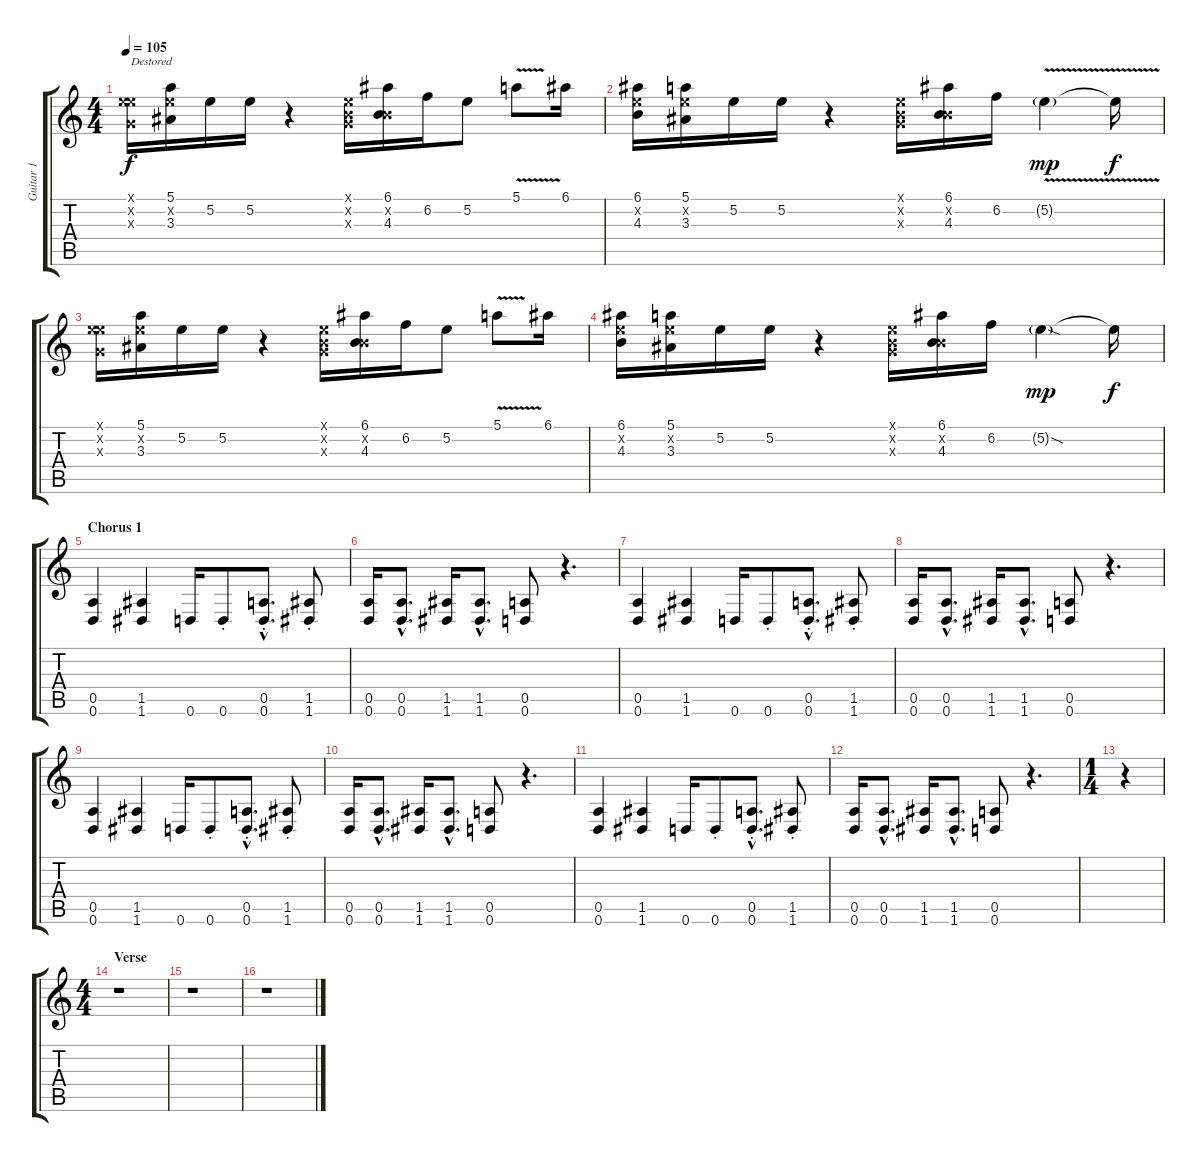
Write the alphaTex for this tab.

\track ("Guitar 1" "Guitar 1") {instrument overdrivenguitar}
\staff {score tabs}
\tuning (E4 B3 G3 D3 A2 D2) {hide}
\ts (4 4)
\tempo 105
\clef g2
\ks c
(0.1{x} 5.2{x} 0.3{x}).16{txt "Destored" dy f instrument overdrivenguitar} (5.1 5.2{x} 3.3).16 5.2.16 5.2.16 r.4 (0.1{x} 0.2{x} 0.3{x}).16 (6.1 0.2{x} 4.3).16 6.2.16 5.2.8 5.1{v}.8 6.1.16 |
(6.1 5.2{x} 4.3).16 (5.1 5.2{x} 3.3).16 5.2.16 5.2.16 r.4 (0.1{x} 0.2{x} 0.3{x}).16 (6.1 0.2{x} 4.3).16 6.2.16 5.2{v g}.4{dy mp} 5.2{t}.16{dy f} |
(0.1{x} 5.2{x} 0.3{x}).16 (5.1 5.2{x} 3.3).16 5.2.16 5.2.16 r.4 (0.1{x} 0.2{x} 0.3{x}).16 (6.1 0.2{x} 4.3).16 6.2.16 5.2.8 5.1{v}.8 6.1.16 |
(6.1 5.2{x} 4.3).16 (5.1 5.2{x} 3.3).16 5.2.16 5.2.16 r.4 (0.1{x} 0.2{x} 0.3{x}).16 (6.1 0.2{x} 4.3).16 6.2.16 5.2{sod g}.4{dy mp} 5.2{t}.16{dy f} |
\section ("" "Chorus 1")
(0.5 0.6).4 (1.5 1.6).4 0.6.16 0.6{st}.8 (0.5{hac st} 0.6{hac st}).8{d} (1.5{st} 1.6{st}).8 |
(0.5 0.6).16 (0.5{hac} 0.6{hac}).8{d} (1.5 1.6).16 (1.5{hac} 1.6{hac}).8{d} (0.5 0.6).8 r.4{d} |
(0.5 0.6).4 (1.5 1.6).4 0.6.16 0.6{st}.8 (0.5{hac st} 0.6{hac st}).8{d} (1.5{st} 1.6{st}).8 |
(0.5 0.6).16 (0.5{hac} 0.6{hac}).8{d} (1.5 1.6).16 (1.5{hac} 1.6{hac}).8{d} (0.5 0.6).8 r.4{d} |
(0.5 0.6).4 (1.5 1.6).4 0.6.16 0.6{st}.8 (0.5{hac st} 0.6{hac st}).8{d} (1.5{st} 1.6{st}).8 |
(0.5 0.6).16 (0.5{hac} 0.6{hac}).8{d} (1.5 1.6).16 (1.5{hac} 1.6{hac}).8{d} (0.5 0.6).8 r.4{d} |
(0.5 0.6).4 (1.5 1.6).4 0.6.16 0.6{st}.8 (0.5{hac st} 0.6{hac st}).8{d} (1.5{st} 1.6{st}).8 |
(0.5 0.6).16 (0.5{hac} 0.6{hac}).8{d} (1.5 1.6).16 (1.5{hac} 1.6{hac}).8{d} (0.5 0.6).8 r.4{d} |
\ts (1 4)
r.4 |
\ts (4 4)
\section ("" "Verse")
r.1 |
r.1 |
r.1
